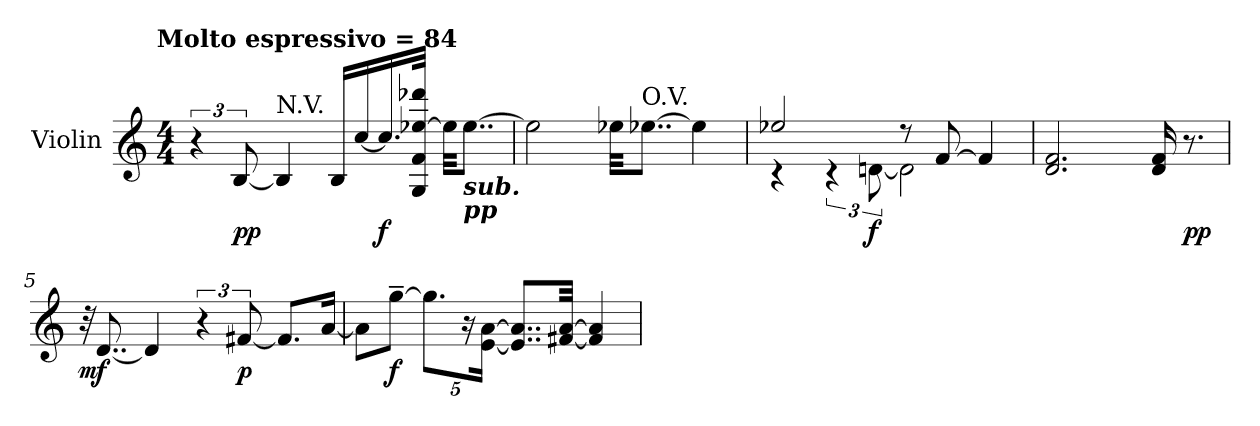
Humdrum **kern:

**kern	**dynam
*part1	*part1
*staff1	*staff1
*I"Violin	*
*I'Vln.	*
*clefG2	*
*k[]	*
!!LO:TX:omd:t=Molto espressivo  = 84
*M4/4	*
*MM84	*
=1	=1
6r	.
!	!LO:DY:b
[12B/	pp
!LO:TX:a:t=N.V.	!
4B/]	.
16B/LL	.
[16cc/	.
!	!LO:DY:b
16.cc/]	f
32G/ 32f/ [32ee-X/ 32ddd-X/JJk	.
32ee-\KKL]	.
!LO:TX:b:Bi:t=sub. \npp	!
[8..ee-\J	.
=2	=2
2ee-\]	.
32ee-\KKL	.
!LO:TX:a:t=O.V.	!
[8..ee-X\J	.
4ee-\]	.
=3	=3
*^	*
2ee-/	4r	.
.	6r	.
!	!	!LO:DY:b
.	[12dn\	f
8r	2d\]	.
[8f/	.	.
4f/]	.	.
*v	*v	*
!!LO:LB:g=z
=4	=4
2.d/ 2.f/	.
16d/ 16f/	.
!	!LO:DY:b
8.r	pp
=5	=5
!	!LO:DY:b
32r	mf
[8..d/	.
4d/]	.
6r	.
!	!LO:DY:b
[12f#X/	p
8.f#/L]	.
[16a/Jk	.
=6	=6
8a\L]	.
!	!LO:DY:b
[8gg~\J	f
*Xbrackettup	*
10.gg\L]	.
20r	.
[20e\ [20a\Jk	.
8..e]/ 8..a]/L	.
[32f#X/ [32a/Jkk	.
4f#]/ 4a]/	.
=	=
*-	*-
